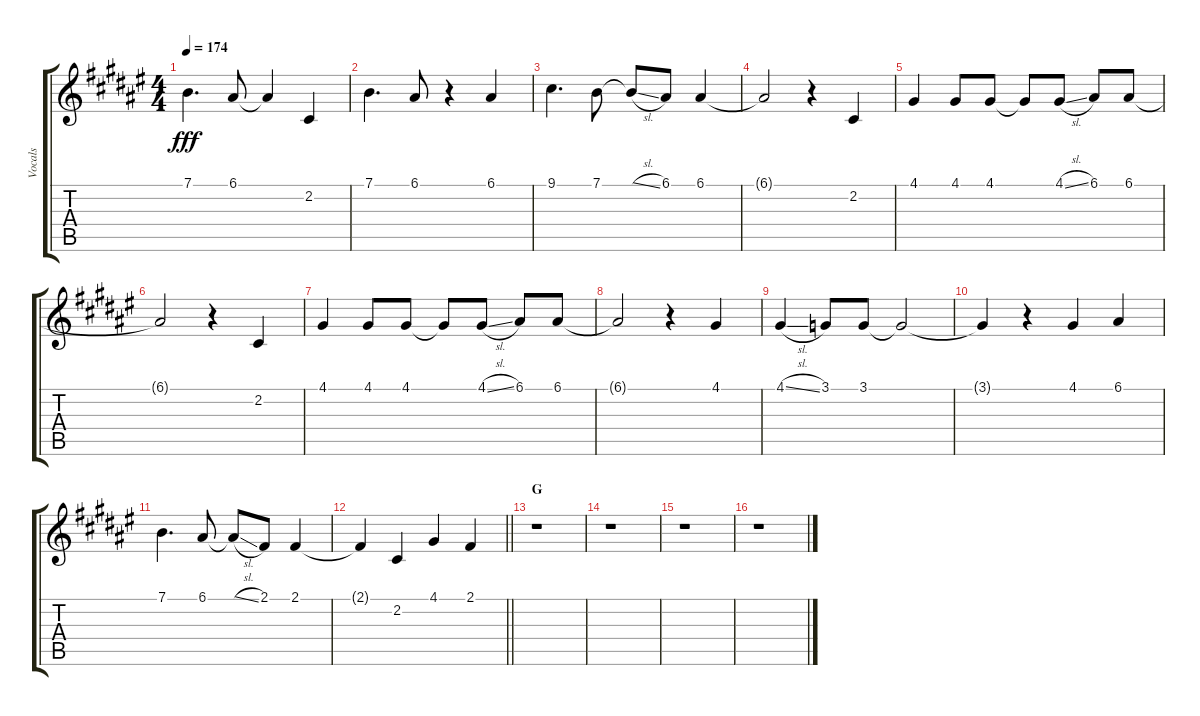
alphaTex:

\track ("Vocals" "Vocals") {instrument voiceoohs}
\staff {score tabs}
\tuning (E4 B3 G3 D3 A2 E2) {hide}
\ts (4 4)
\tempo 174
\clef g2
\ks f#
7.1.4{d dy fff} 6.1.8 6.1{t}.4 2.2.4 |
7.1.4{d} 6.1.8 r.4 6.1.4 |
9.1.4{d} 7.1.8 7.1{sl t}.8 6.1.8 6.1.4 |
6.1{t}.2 r.4 2.2.4 |
4.1.4 4.1.8 4.1.8 4.1{t}.8 4.1{sl}.8 6.1.8 6.1.8 |
6.1{t}.2 r.4 2.2.4 |
4.1.4 4.1.8 4.1.8 4.1{t}.8 4.1{sl}.8 6.1.8 6.1.8 |
6.1{t}.2 r.4 4.1.4 |
4.1{sl}.4 3.1.8 3.1.8 3.1{t}.2 |
3.1{t}.4 r.4 4.1.4 6.1.4 |
7.1.4{d} 6.1.8 6.1{sl t}.8 2.1.8 2.1.4 |
\barLineRight lightlight
2.1{t}.4 2.2.4 4.1.4 2.1.4 |
\section ("" "G")
r.1 |
r.1 |
r.1 |
r.1
